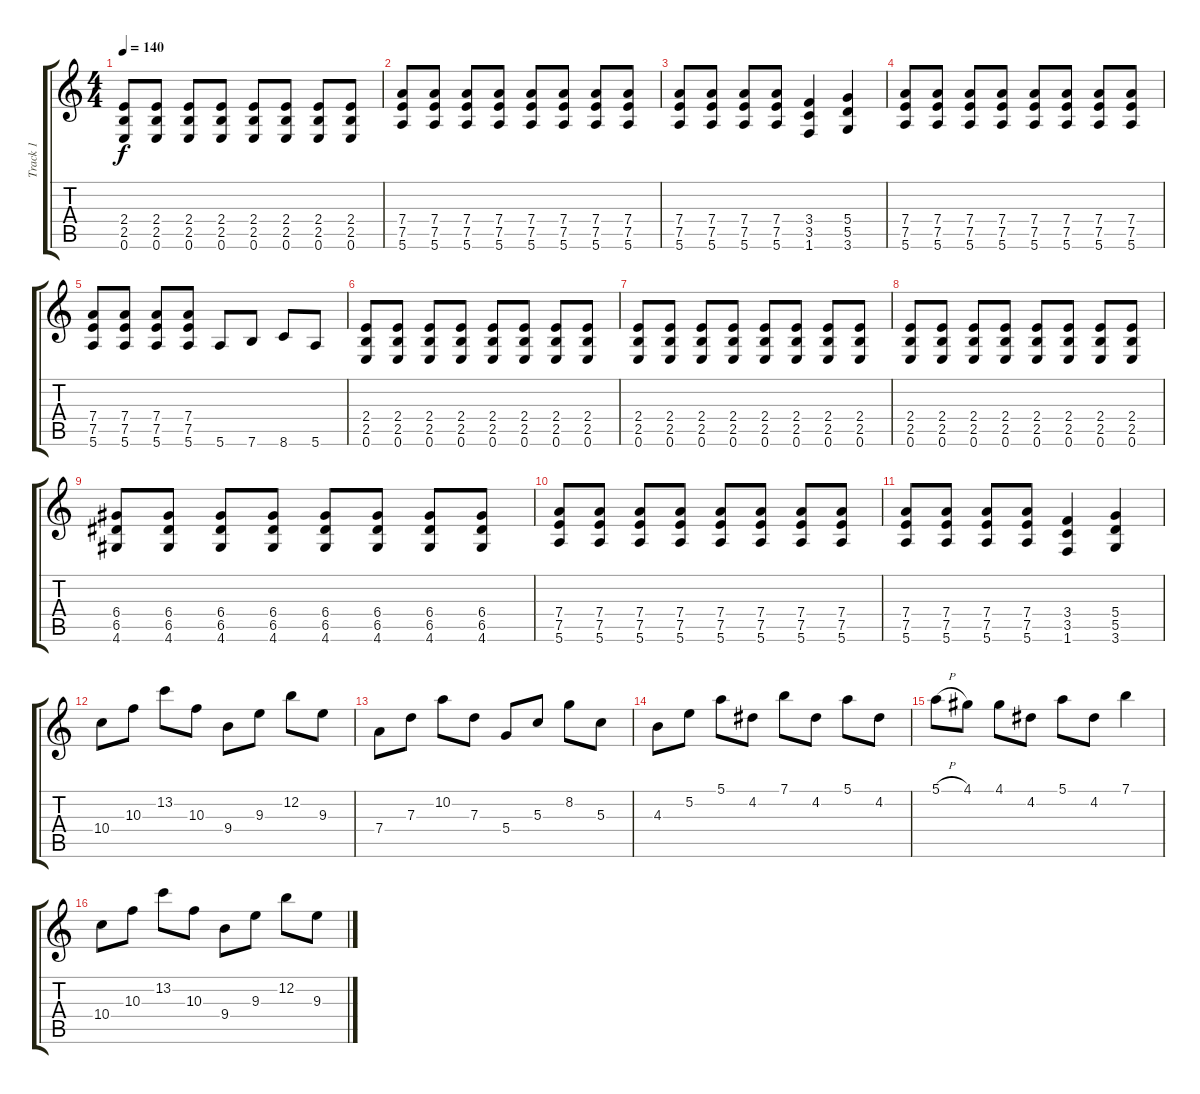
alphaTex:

\track ("Track 1" "Track 1") {instrument overdrivenguitar}
\staff {score tabs}
\tuning (E4 B3 G3 D3 A2 E2) {hide}
\ts (4 4)
\tempo 140
\clef g2
\ks c
(2.4 2.5 0.6).8{dy f} (2.4 2.5 0.6).8 (2.4 2.5 0.6).8 (2.4 2.5 0.6).8 (2.4 2.5 0.6).8 (2.4 2.5 0.6).8 (2.4 2.5 0.6).8 (2.4 2.5 0.6).8 |
(7.4 7.5 5.6).8 (7.4 7.5 5.6).8 (7.4 7.5 5.6).8 (7.4 7.5 5.6).8 (7.4 7.5 5.6).8 (7.4 7.5 5.6).8 (7.4 7.5 5.6).8 (7.4 7.5 5.6).8 |
(7.4 7.5 5.6).8 (7.4 7.5 5.6).8 (7.4 7.5 5.6).8 (7.4 7.5 5.6).8 (3.4 3.5 1.6).4 (5.4 5.5 3.6).4 |
(7.4 7.5 5.6).8 (7.4 7.5 5.6).8 (7.4 7.5 5.6).8 (7.4 7.5 5.6).8 (7.4 7.5 5.6).8 (7.4 7.5 5.6).8 (7.4 7.5 5.6).8 (7.4 7.5 5.6).8 |
(7.4 7.5 5.6).8 (7.4 7.5 5.6).8 (7.4 7.5 5.6).8 (7.4 7.5 5.6).8 5.6.8 7.6.8 8.6.8 5.6.8 |
(2.4 2.5 0.6).8 (2.4 2.5 0.6).8 (2.4 2.5 0.6).8 (2.4 2.5 0.6).8 (2.4 2.5 0.6).8 (2.4 2.5 0.6).8 (2.4 2.5 0.6).8 (2.4 2.5 0.6).8 |
(2.4 2.5 0.6).8 (2.4 2.5 0.6).8 (2.4 2.5 0.6).8 (2.4 2.5 0.6).8 (2.4 2.5 0.6).8 (2.4 2.5 0.6).8 (2.4 2.5 0.6).8 (2.4 2.5 0.6).8 |
(2.4 2.5 0.6).8 (2.4 2.5 0.6).8 (2.4 2.5 0.6).8 (2.4 2.5 0.6).8 (2.4 2.5 0.6).8 (2.4 2.5 0.6).8 (2.4 2.5 0.6).8 (2.4 2.5 0.6).8 |
(6.4 6.5 4.6).8 (6.4 6.5 4.6).8 (6.4 6.5 4.6).8 (6.4 6.5 4.6).8 (6.4 6.5 4.6).8 (6.4 6.5 4.6).8 (6.4 6.5 4.6).8 (6.4 6.5 4.6).8 |
(7.4 7.5 5.6).8 (7.4 7.5 5.6).8 (7.4 7.5 5.6).8 (7.4 7.5 5.6).8 (7.4 7.5 5.6).8 (7.4 7.5 5.6).8 (7.4 7.5 5.6).8 (7.4 7.5 5.6).8 |
(7.4 7.5 5.6).8 (7.4 7.5 5.6).8 (7.4 7.5 5.6).8 (7.4 7.5 5.6).8 (3.4 3.5 1.6).4 (5.4 5.5 3.6).4 |
10.4.8 10.3.8 13.2.8 10.3.8 9.4.8 9.3.8 12.2.8 9.3.8 |
7.4.8 7.3.8 10.2.8 7.3.8 5.4.8 5.3.8 8.2.8 5.3.8 |
4.3.8 5.2.8 5.1.8 4.2.8 7.1.8 4.2.8 5.1.8 4.2.8 |
5.1{h}.8 4.1.8 4.1.8 4.2.8 5.1.8 4.2.8 7.1.4 |
10.4.8 10.3.8 13.2.8 10.3.8 9.4.8 9.3.8 12.2.8 9.3.8
